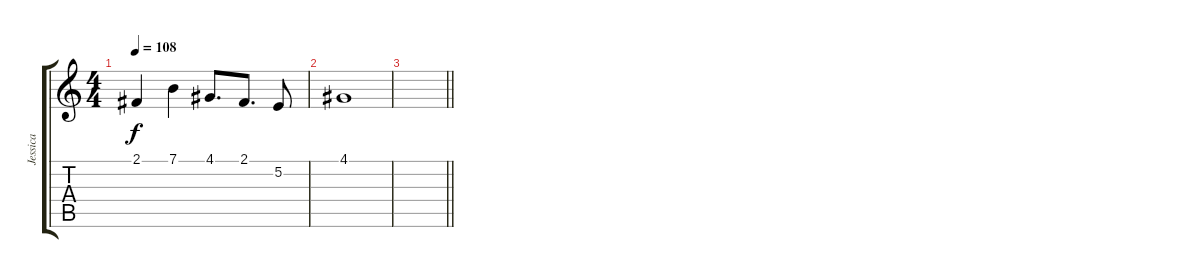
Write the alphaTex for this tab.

\track ("Jessica" "Jessica") {instrument oboe}
\staff {score tabs}
\tuning (E4 B3 G3 D3 A2 E2) {hide}
\ts (4 4)
\tempo 108
\clef g2
\ks c
2.1.4{dy f} 7.1.4 4.1.8{d} 2.1.8{d} 5.2.8 |
4.1.1 |
\barLineRight lightlight
